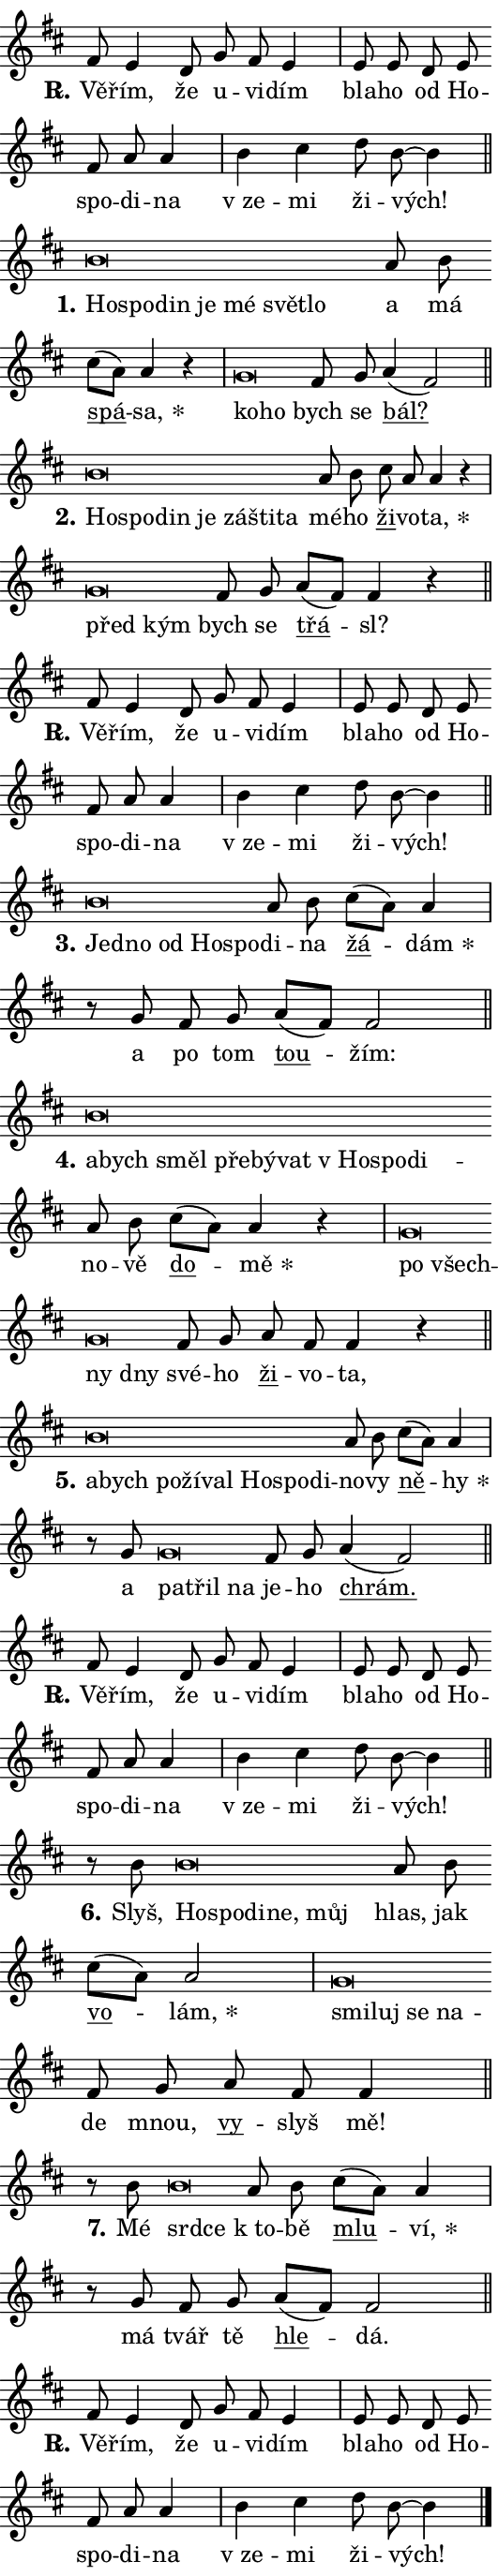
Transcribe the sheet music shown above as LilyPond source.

\version "2.24.0"
\header { tagline = "" }
\paper {
  indent = 0\cm
  top-margin = 0\cm
  right-margin = 0.13\cm % to fit lyric hyphens
  bottom-margin = 0\cm
  left-margin = 0\cm
  paper-width = 9\cm
  page-breaking = #ly:one-page-breaking
  system-system-spacing.basic-distance = #11
  score-system-spacing.basic-distance = #11
  ragged-last = ##f
}


%% Author: Thomas Morley
%% https://lists.gnu.org/archive/html/lilypond-user/2020-05/msg00002.html
#(define (line-position grob)
"Returns position of @var[grob} in current system:
   @code{'start}, if at first time-step
   @code{'end}, if at last time-step
   @code{'middle} otherwise
"
  (let* ((col (ly:item-get-column grob))
         (ln (ly:grob-object col 'left-neighbor))
         (rn (ly:grob-object col 'right-neighbor))
         (col-to-check-left (if (ly:grob? ln) ln col))
         (col-to-check-right (if (ly:grob? rn) rn col))
         (break-dir-left
           (and
             (ly:grob-property col-to-check-left 'non-musical #f)
             (ly:item-break-dir col-to-check-left)))
         (break-dir-right
           (and
             (ly:grob-property col-to-check-right 'non-musical #f)
             (ly:item-break-dir col-to-check-right))))
        (cond ((eqv? 1 break-dir-left) 'start)
              ((eqv? -1 break-dir-right) 'end)
              (else 'middle))))

#(define (tranparent-at-line-position vctor)
  (lambda (grob)
  "Relying on @code{line-position} select the relevant enry from @var{vctor}.
Used to determine transparency,"
    (case (line-position grob)
      ((end) (not (vector-ref vctor 0)))
      ((middle) (not (vector-ref vctor 1)))
      ((start) (not (vector-ref vctor 2))))))

noteHeadBreakVisibility =
#(define-music-function (break-visibility)(vector?)
"Makes @code{NoteHead}s transparent relying on @var{break-visibility}"
#{
  \override NoteHead.transparent =
    #(tranparent-at-line-position break-visibility)
#})

#(define delete-ledgers-for-transparent-note-heads
  (lambda (grob)
    "Reads whether a @code{NoteHead} is transparent.
If so this @code{NoteHead} is removed from @code{'note-heads} from
@var{grob}, which is supposed to be @code{LedgerLineSpanner}.
As a result ledgers are not printed for this @code{NoteHead}"
    (let* ((nhds-array (ly:grob-object grob 'note-heads))
           (nhds-list
             (if (ly:grob-array? nhds-array)
                 (ly:grob-array->list nhds-array)
                 '()))
           ;; Relies on the transparent-property being done before
           ;; Staff.LedgerLineSpanner.after-line-breaking is executed.
           ;; This is fragile ...
           (to-keep
             (remove
               (lambda (nhd)
                 (ly:grob-property nhd 'transparent #f))
               nhds-list)))
      ;; TODO find a better method to iterate over grob-arrays, similiar
      ;; to filter/remove etc for lists
      ;; For now rebuilt from scratch
      (set! (ly:grob-object grob 'note-heads)  '())
      (for-each
        (lambda (nhd)
          (ly:pointer-group-interface::add-grob grob 'note-heads nhd))
        to-keep))))

squashNotes = {
  \override NoteHead.X-extent = #'(-0.2 . 0.2)
  \override NoteHead.Y-extent = #'(-0.75 . 0)
  \override NoteHead.stencil =
    #(lambda (grob)
       (let ((pos (ly:grob-property grob 'staff-position)))
         (begin
           (if (< pos -7) (display "ERROR: Lower brevis then expected\n") (display ""))
           (if (<= pos -6) ly:text-interface::print ly:note-head::print))))
}
unSquashNotes = {
  \revert NoteHead.X-extent
  \revert NoteHead.Y-extent
  \revert NoteHead.stencil
}

hideNotes = \noteHeadBreakVisibility #begin-of-line-visible
unHideNotes = \noteHeadBreakVisibility #all-visible

% work-around for resetting accidentals
% https://lilypond.org/doc/v2.23/Documentation/notation/displaying-rhythms#unmetered-music
cadenzaMeasure = {
  \cadenzaOff
  \partial 1024 s1024
  \cadenzaOn
}

#(define-markup-command (accent layout props text) (markup?)
  "Underline accented syllable"
  (interpret-markup layout props
    #{\markup \override #'(offset . 4.3) \underline { #text }#}))

responsum = \markup \concat {
  "R" \hspace #-1.05 \path #0.1 #'((moveto 0 0.07) (lineto 0.9 0.8)) \hspace #0.05 "."
}

spaceSize = #0.6828661417322834 % exact space size for TeX Gyre Schola

\layout {
  \context {
    \Staff
    \remove "Time_signature_engraver"
    \override LedgerLineSpanner.after-line-breaking = #delete-ledgers-for-transparent-note-heads
  }
  \context {
    \Lyrics {
      \override LyricSpace.minimum-distance = \spaceSize
      \override LyricText.font-name = #"TeX Gyre Schola"
      \override LyricText.font-size = 1
      \override StanzaNumber.font-name = #"TeX Gyre Schola Bold"
      \override StanzaNumber.font-size = 1
    }
  }
  \context {
    \Score 
    \override NoteHead.text =
      #(lambda (grob) 
        (let ((pos (ly:grob-property grob 'staff-position)))
          #{\markup {
            \combine
              \halign #-0.55 \raise #(if (= pos -6) 0 0.5) \override #'(thickness . 2) \draw-line #'(3.2 . 0)
              \musicglyph "noteheads.sM1"
          }#}))
  }
}

% magnetic-lyrics.ily
%
%   written by
%     Jean Abou Samra <jean@abou-samra.fr>
%     Werner Lemberg <wl@gnu.org>
%
%   adapted by
%     Jiri Hon <jiri.hon@gmail.com>
%
% Version 2022-Apr-15

% https://www.mail-archive.com/lilypond-user@gnu.org/msg149350.html

#(define (Left_hyphen_pointer_engraver context)
   "Collect syllable-hyphen-syllable occurrences in lyrics and store
them in properties.  This engraver only looks to the left.  For
example, if the lyrics input is @code{foo -- bar}, it does the
following.

@itemize @bullet
@item
Set the @code{text} property of the @code{LyricHyphen} grob between
@q{foo} and @q{bar} to @code{foo}.

@item
Set the @code{left-hyphen} property of the @code{LyricText} grob with
text @q{foo} to the @code{LyricHyphen} grob between @q{foo} and
@q{bar}.
@end itemize

Use this auxiliary engraver in combination with the
@code{lyric-@/text::@/apply-@/magnetic-@/offset!} hook."
   (let ((hyphen #f)
         (text #f))
     (make-engraver
      (acknowledgers
       ((lyric-syllable-interface engraver grob source-engraver)
        (set! text grob)))
      (end-acknowledgers
       ((lyric-hyphen-interface engraver grob source-engraver)
        ;(when (not (grob::has-interface grob 'lyric-space-interface))
          (set! hyphen grob)));)
      ((stop-translation-timestep engraver)
       (when (and text hyphen)
         (ly:grob-set-object! text 'left-hyphen hyphen))
       (set! text #f)
       (set! hyphen #f)))))

#(define (lyric-text::apply-magnetic-offset! grob)
   "If the space between two syllables is less than the value in
property @code{LyricText@/.details@/.squash-threshold}, move the right
syllable to the left so that it gets concatenated with the left
syllable.

Use this function as a hook for
@code{LyricText@/.after-@/line-@/breaking} if the
@code{Left_@/hyphen_@/pointer_@/engraver} is active."
   (let ((hyphen (ly:grob-object grob 'left-hyphen #f)))
     (when hyphen
       (let ((left-text (ly:spanner-bound hyphen LEFT)))
         (when (grob::has-interface left-text 'lyric-syllable-interface)
           (let* ((common (ly:grob-common-refpoint grob left-text X))
                  (this-x-ext (ly:grob-extent grob common X))
                  (left-x-ext
                   (begin
                     ;; Trigger magnetism for left-text.
                     (ly:grob-property left-text 'after-line-breaking)
                     (ly:grob-extent left-text common X)))
                  ;; `delta` is the gap width between two syllables.
                  (delta (- (interval-start this-x-ext)
                            (interval-end left-x-ext)))
                  (details (ly:grob-property grob 'details))
                  (threshold (assoc-get 'squash-threshold details 0.2)))
             (when (< delta threshold)
               (let* (;; We have to manipulate the input text so that
                      ;; ligatures crossing syllable boundaries are not
                      ;; disabled.  For languages based on the Latin
                      ;; script this is essentially a beautification.
                      ;; However, for non-Western scripts it can be a
                      ;; necessity.
                      (lt (ly:grob-property left-text 'text))
                      (rt (ly:grob-property grob 'text))
                      (is-space (grob::has-interface hyphen 'lyric-space-interface))
                      (space (if is-space " " ""))
                      (extra-delta (if is-space spaceSize 0))
                      ;; Append new syllable.
                      (ltrt-space (if (and (string? lt) (string? rt))
                                (string-append lt space rt)
                                (make-concat-markup (list lt space rt))))
                      ;; Right-align `ltrt` to the right side.
                      (ltrt-space-markup (grob-interpret-markup
                               grob
                               (make-translate-markup
                                (cons (interval-length this-x-ext) 0)
                                (make-right-align-markup ltrt-space)))))
                 (begin
                   ;; Don't print `left-text`.
                   (ly:grob-set-property! left-text 'stencil #f)
                   ;; Set text and stencil (which holds all collected
                   ;; syllables so far) and shift it to the left.
                   (ly:grob-set-property! grob 'text ltrt-space)
                   (ly:grob-set-property! grob 'stencil ltrt-space-markup)
                   (ly:grob-translate-axis! grob (- (- delta extra-delta)) X))))))))))


#(define (lyric-hyphen::displace-bounds-first grob)
   ;; Make very sure this callback isn't triggered too early.
   (let ((left (ly:spanner-bound grob LEFT))
         (right (ly:spanner-bound grob RIGHT)))
     (ly:grob-property left 'after-line-breaking)
     (ly:grob-property right 'after-line-breaking)
     (ly:lyric-hyphen::print grob)))

squashThreshold = #0.4

\layout {
  \context {
    \Lyrics
    \consists #Left_hyphen_pointer_engraver
    \override LyricText.after-line-breaking =
      #lyric-text::apply-magnetic-offset!
    \override LyricHyphen.stencil = #lyric-hyphen::displace-bounds-first
    \override LyricText.details.squash-threshold = \squashThreshold
    \override LyricHyphen.minimum-distance = 0
    \override LyricHyphen.minimum-length = \squashThreshold
  }
}

squashText = \override LyricText.details.squash-threshold = 9999
unSquashText = \override LyricText.details.squash-threshold = \squashThreshold

leftText = \override LyricText.self-alignment-X = #LEFT
unLeftText = \revert LyricText.self-alignment-X

starOffset = #(lambda (grob) 
                (let ((x_offset (ly:self-alignment-interface::aligned-on-x-parent grob)))
                  (if (= x_offset 0) 0 (+ x_offset 1.2))))

star = #(define-music-function (syllable)(string?)
"Append star separator at the end of a syllable"
#{
  \once \override LyricText.X-offset = #starOffset
  \lyricmode { \markup {
    #syllable
    \override #'((font-name . "TeX Gyre Schola Bold")) \hspace #0.2 \lower #0.65 \larger "*"
  } }
#})

starAccent = #(define-music-function (syllable)(string?)
"Append star separator at the end of a syllable and make accent"
#{
  \once \override LyricText.X-offset = #starOffset
  \lyricmode { \markup {
    \accent #syllable
    \override #'((font-name . "TeX Gyre Schola Bold")) \hspace #0.2 \lower #0.65 \larger "*"
  } }
#})

breath = #(define-music-function (syllable)(string?)
"Append breathing indicator at the end of a syllable"
#{
  \lyricmode { \markup { #syllable "+" } }
#})

optionalBreath = #(define-music-function (syllable)(string?)
"Append optional breathing indicator at the end of a syllable"
#{
  \lyricmode { \markup { #syllable "(+)" } }
#})


\score {
    <<
        \new Voice = "melody" { \cadenzaOn \key d \major \relative { fis'8 e4 d8 g fis e4 \cadenzaMeasure \bar "|" e8 e d e \bar "" fis a a4 \cadenzaMeasure \bar "|" b cis d8 b~ b4 \cadenzaMeasure \bar "||" \break } }
        \new Lyrics \lyricsto "melody" { \lyricmode { \set stanza = \responsum
Vě -- řím, že u -- vi -- dím bla -- ho od Ho -- spo -- di -- na "v ze" -- mi ži -- vých! } }
    >>
    \layout {}
}

\score {
    <<
        \new Voice = "melody" { \cadenzaOn \key d \major \relative { \squashNotes b'\breve*1/16 \hideNotes \breve*1/16 \bar "" \breve*1/16 \bar "" \breve*1/16 \bar "" \breve*1/16 \bar "" \breve*1/16 \breve*1/16 \bar "" \unHideNotes \unSquashNotes a8 b \bar "" cis[( a)] a4 r \cadenzaMeasure \bar "|" \squashNotes g\breve*1/16 \hideNotes \breve*1/16 \bar "" \unHideNotes \unSquashNotes fis8 g \bar "" a4( fis2) \cadenzaMeasure \bar "||" \break } }
        \new Lyrics \lyricsto "melody" { \lyricmode { \set stanza = "1."
\leftText Ho -- \squashText spo -- din je mé svět -- lo \unLeftText \unSquashText a má \markup \accent spá -- \star sa, \leftText ko -- \squashText ho \unLeftText \unSquashText bych se \markup \accent bál? } }
    >>
    \layout {}
}

\score {
    <<
        \new Voice = "melody" { \cadenzaOn \key d \major \relative { \squashNotes b'\breve*1/16 \hideNotes \breve*1/16 \bar "" \breve*1/16 \bar "" \breve*1/16 \bar "" \breve*1/16 \bar "" \breve*1/16 \breve*1/16 \bar "" \unHideNotes \unSquashNotes a8 b \bar "" cis a a4 r \cadenzaMeasure \bar "|" \squashNotes g\breve*1/16 \hideNotes \breve*1/16 \bar "" \unHideNotes \unSquashNotes fis8 g \bar "" a[( fis)] fis4 r \cadenzaMeasure \bar "||" \break } }
        \new Lyrics \lyricsto "melody" { \lyricmode { \set stanza = "2."
\leftText Ho -- \squashText spo -- din je zá -- šti -- ta \unLeftText \unSquashText mé -- ho \markup \accent ži -- vo -- \star ta, \leftText před \squashText kým \unLeftText \unSquashText bych se \markup \accent třá -- sl? } }
    >>
    \layout {}
}

\score {
    <<
        \new Voice = "melody" { \cadenzaOn \key d \major \relative { fis'8 e4 d8 g fis e4 \cadenzaMeasure \bar "|" e8 e d e \bar "" fis a a4 \cadenzaMeasure \bar "|" b cis d8 b~ b4 \cadenzaMeasure \bar "||" \break } }
        \new Lyrics \lyricsto "melody" { \lyricmode { \set stanza = \responsum
Vě -- řím, že u -- vi -- dím bla -- ho od Ho -- spo -- di -- na "v ze" -- mi ži -- vých! } }
    >>
    \layout {}
}

\score {
    <<
        \new Voice = "melody" { \cadenzaOn \key d \major \relative { \squashNotes b'\breve*1/16 \hideNotes \breve*1/16 \bar "" \breve*1/16 \bar "" \breve*1/16 \breve*1/16 \bar "" \unHideNotes \unSquashNotes a8 b \bar "" cis[( a)] a4 \cadenzaMeasure \bar "|" r8 g8 fis8 g \bar "" a[( fis)] fis2 \cadenzaMeasure \bar "||" \break } }
        \new Lyrics \lyricsto "melody" { \lyricmode { \set stanza = "3."
\leftText Jed -- \squashText no od Ho -- spo -- \unLeftText \unSquashText di -- na \markup \accent žá -- \star dám a po tom \markup \accent tou -- žím: } }
    >>
    \layout {}
}

\score {
    <<
        \new Voice = "melody" { \cadenzaOn \key d \major \relative { \squashNotes b'\breve*1/16 \hideNotes \breve*1/16 \bar "" \breve*1/16 \bar "" \breve*1/16 \bar "" \breve*1/16 \bar "" \breve*1/16 \bar "" \breve*1/16 \bar "" \breve*1/16 \breve*1/16 \bar "" \unHideNotes \unSquashNotes a8 b \bar "" cis[( a)] a4 r \cadenzaMeasure \bar "|" \squashNotes g\breve*1/16 \hideNotes \breve*1/16 \bar "" \breve*1/16 \breve*1/16 \bar "" \unHideNotes \unSquashNotes fis8 g \bar "" a8 fis fis4 r \cadenzaMeasure \bar "||" \break } }
        \new Lyrics \lyricsto "melody" { \lyricmode { \set stanza = "4."
\leftText a -- \squashText bych směl pře -- bý -- vat "v Ho" -- spo -- di -- \unLeftText \unSquashText no -- vě \markup \accent do -- \star mě \leftText po \squashText všech -- ny dny \unLeftText \unSquashText své -- ho \markup \accent ži -- vo -- ta, } }
    >>
    \layout {}
}

\score {
    <<
        \new Voice = "melody" { \cadenzaOn \key d \major \relative { \squashNotes b'\breve*1/16 \hideNotes \breve*1/16 \bar "" \breve*1/16 \bar "" \breve*1/16 \bar "" \breve*1/16 \bar "" \breve*1/16 \bar "" \breve*1/16 \breve*1/16 \bar "" \unHideNotes \unSquashNotes a8 b \bar "" cis[( a)] a4 \cadenzaMeasure \bar "|" r8 g \squashNotes g\breve*1/16 \hideNotes \breve*1/16 \breve*1/16 \bar "" \unHideNotes \unSquashNotes fis8 g \bar "" a4( fis2) \cadenzaMeasure \bar "||" \break } }
        \new Lyrics \lyricsto "melody" { \lyricmode { \set stanza = "5."
\leftText a -- \squashText bych po -- ží -- val Ho -- spo -- di -- \unLeftText \unSquashText no -- vy \markup \accent ně -- \star hy a \leftText pa -- \squashText třil na \unLeftText \unSquashText je -- ho \markup \accent chrám. } }
    >>
    \layout {}
}

\score {
    <<
        \new Voice = "melody" { \cadenzaOn \key d \major \relative { fis'8 e4 d8 g fis e4 \cadenzaMeasure \bar "|" e8 e d e \bar "" fis a a4 \cadenzaMeasure \bar "|" b cis d8 b~ b4 \cadenzaMeasure \bar "||" \break } }
        \new Lyrics \lyricsto "melody" { \lyricmode { \set stanza = \responsum
Vě -- řím, že u -- vi -- dím bla -- ho od Ho -- spo -- di -- na "v ze" -- mi ži -- vých! } }
    >>
    \layout {}
}

\score {
    <<
        \new Voice = "melody" { \cadenzaOn \key d \major \relative { r8 b'8 \squashNotes b\breve*1/16 \hideNotes \breve*1/16 \bar "" \breve*1/16 \bar "" \breve*1/16 \breve*1/16 \bar "" \unHideNotes \unSquashNotes a8 b \bar "" cis[( a)] a2 \cadenzaMeasure \bar "|" \squashNotes g\breve*1/16 \hideNotes \breve*1/16 \bar "" \breve*1/16 \breve*1/16 \bar "" \unHideNotes \unSquashNotes fis8 g \bar "" a fis fis4 \cadenzaMeasure \bar "||" \break } }
        \new Lyrics \lyricsto "melody" { \lyricmode { \set stanza = "6."
Slyš, \leftText Ho -- \squashText spo -- di -- ne, můj \unLeftText \unSquashText hlas, jak \markup \accent vo -- \star lám, \leftText smi -- \squashText luj se na -- \unLeftText \unSquashText de mnou, \markup \accent vy -- slyš mě! } }
    >>
    \layout {}
}

\score {
    <<
        \new Voice = "melody" { \cadenzaOn \key d \major \relative { r8 b'8 \squashNotes b\breve*1/16 \hideNotes \breve*1/16 \bar "" \unHideNotes \unSquashNotes a8 b \bar "" cis[( a)] a4 \cadenzaMeasure \bar "|" r8 g fis8 g \bar "" a[( fis)] fis2 \cadenzaMeasure \bar "||" \break } }
        \new Lyrics \lyricsto "melody" { \lyricmode { \set stanza = "7."
Mé \leftText srd -- \squashText ce \unLeftText \unSquashText "k to" -- bě \markup \accent mlu -- \star ví, má tvář tě \markup \accent hle -- dá. } }
    >>
    \layout {}
}

\score {
    <<
        \new Voice = "melody" { \cadenzaOn \key d \major \relative { fis'8 e4 d8 g fis e4 \cadenzaMeasure \bar "|" e8 e d e \bar "" fis a a4 \cadenzaMeasure \bar "|" b cis d8 b~ b4 \cadenzaMeasure \bar "||" \break } \bar "|." }
        \new Lyrics \lyricsto "melody" { \lyricmode { \set stanza = \responsum
Vě -- řím, že u -- vi -- dím bla -- ho od Ho -- spo -- di -- na "v ze" -- mi ži -- vých! } }
    >>
    \layout {}
}
